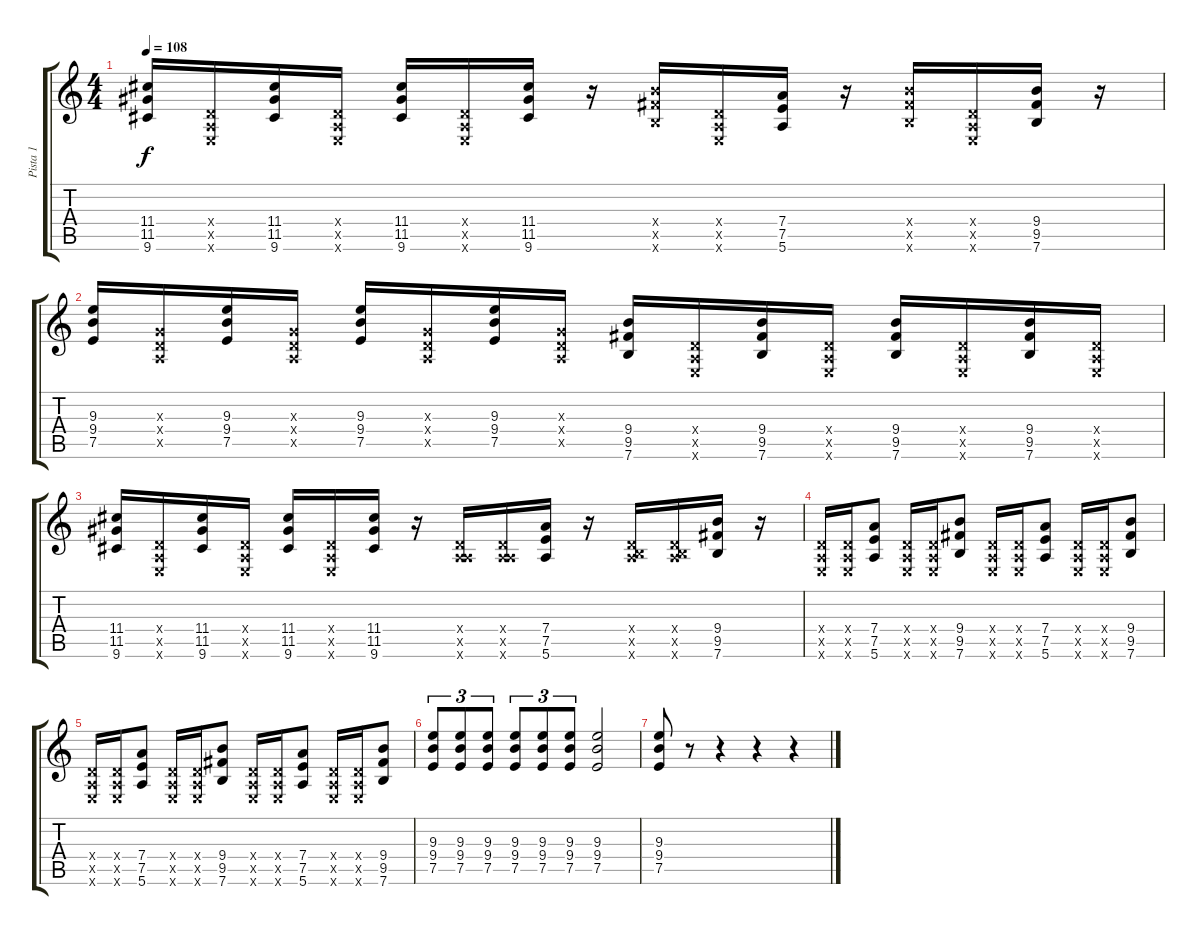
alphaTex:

\track ("Pista 1" "Pista 1") {instrument distortionguitar}
\staff {score tabs}
\tuning (E4 B3 G3 D3 A2 E2) {hide}
\ts (4 4)
\tempo 108
\clef g2
\ks c
(11.4 11.5 9.6).16{dy f} (0.4{x} 0.5{x} 0.6{x}).16 (11.4 11.5 9.6).16 (0.4{x} 0.5{x} 0.6{x}).16 (11.4 11.5 9.6).16 (0.4{x} 0.5{x} 0.6{x}).16 (11.4 11.5 9.6).16 r.16 (9.4{x} 9.5{x} 7.6{x}).16 (0.4{x} 0.5{x} 0.6{x}).16 (7.4 7.5 5.6).16 r.16 (9.4{x} 9.5{x} 7.6{x}).16 (0.4{x} 0.5{x} 0.6{x}).16 (9.4 9.5 7.6).16 r.16 |
(9.3 9.4 7.5).16 (0.3{x} 0.4{x} 0.5{x}).16 (9.3 9.4 7.5).16 (0.3{x} 0.4{x} 0.5{x}).16 (9.3 9.4 7.5).16 (0.3{x} 0.4{x} 0.5{x}).16 (9.3 9.4 7.5).16 (0.3{x} 0.4{x} 0.5{x}).16 (9.4 9.5 7.6).16 (0.4{x} 0.5{x} 0.6{x}).16 (9.4 9.5 7.6).16 (0.4{x} 0.5{x} 0.6{x}).16 (9.4 9.5 7.6).16 (0.4{x} 0.5{x} 0.6{x}).16 (9.4 9.5 7.6).16 (0.4{x} 0.5{x} 0.6{x}).16 |
(11.4 11.5 9.6).16 (0.4{x} 0.5{x} 0.6{x}).16 (11.4 11.5 9.6).16 (0.4{x} 0.5{x} 0.6{x}).16 (11.4 11.5 9.6).16 (0.4{x} 0.5{x} 0.6{x}).16 (11.4 11.5 9.6).16 r.16 (0.4{x} 0.5{x} 5.6{x}).16 (0.4{x} 0.5{x} 5.6{x}).16 (7.4 7.5 5.6).16 r.16 (0.4{x} 0.5{x} 7.6{x}).16 (0.4{x} 0.5{x} 7.6{x}).16 (9.4 9.5 7.6).16 r.16 |
(0.4{x} 0.5{x} 0.6{x}).16 (0.4{x} 0.5{x} 0.6{x}).16 (7.4 7.5 5.6).8 (0.4{x} 0.5{x} 0.6{x}).16 (0.4{x} 0.5{x} 0.6{x}).16 (9.4 9.5 7.6).8 (0.4{x} 0.5{x} 0.6{x}).16 (0.4{x} 0.5{x} 0.6{x}).16 (7.4 7.5 5.6).8 (0.4{x} 0.5{x} 0.6{x}).16 (0.4{x} 0.5{x} 0.6{x}).16 (9.4 9.5 7.6).8 |
(0.4{x} 0.5{x} 0.6{x}).16 (0.4{x} 0.5{x} 0.6{x}).16 (7.4 7.5 5.6).8 (0.4{x} 0.5{x} 0.6{x}).16 (0.4{x} 0.5{x} 0.6{x}).16 (9.4 9.5 7.6).8 (0.4{x} 0.5{x} 0.6{x}).16 (0.4{x} 0.5{x} 0.6{x}).16 (7.4 7.5 5.6).8 (0.4{x} 0.5{x} 0.6{x}).16 (0.4{x} 0.5{x} 0.6{x}).16 (9.4 9.5 7.6).8 |
(9.3 9.4 7.5).8{tu (3 2)} (9.3 9.4 7.5).8{tu (3 2)} (9.3 9.4 7.5).8{tu (3 2)} (9.3 9.4 7.5).8{tu (3 2)} (9.3 9.4 7.5).8{tu (3 2)} (9.3 9.4 7.5).8{tu (3 2)} (9.3 9.4 7.5).2 |
(9.3 9.4 7.5).8 r.8 r.4 r.4 r.4
